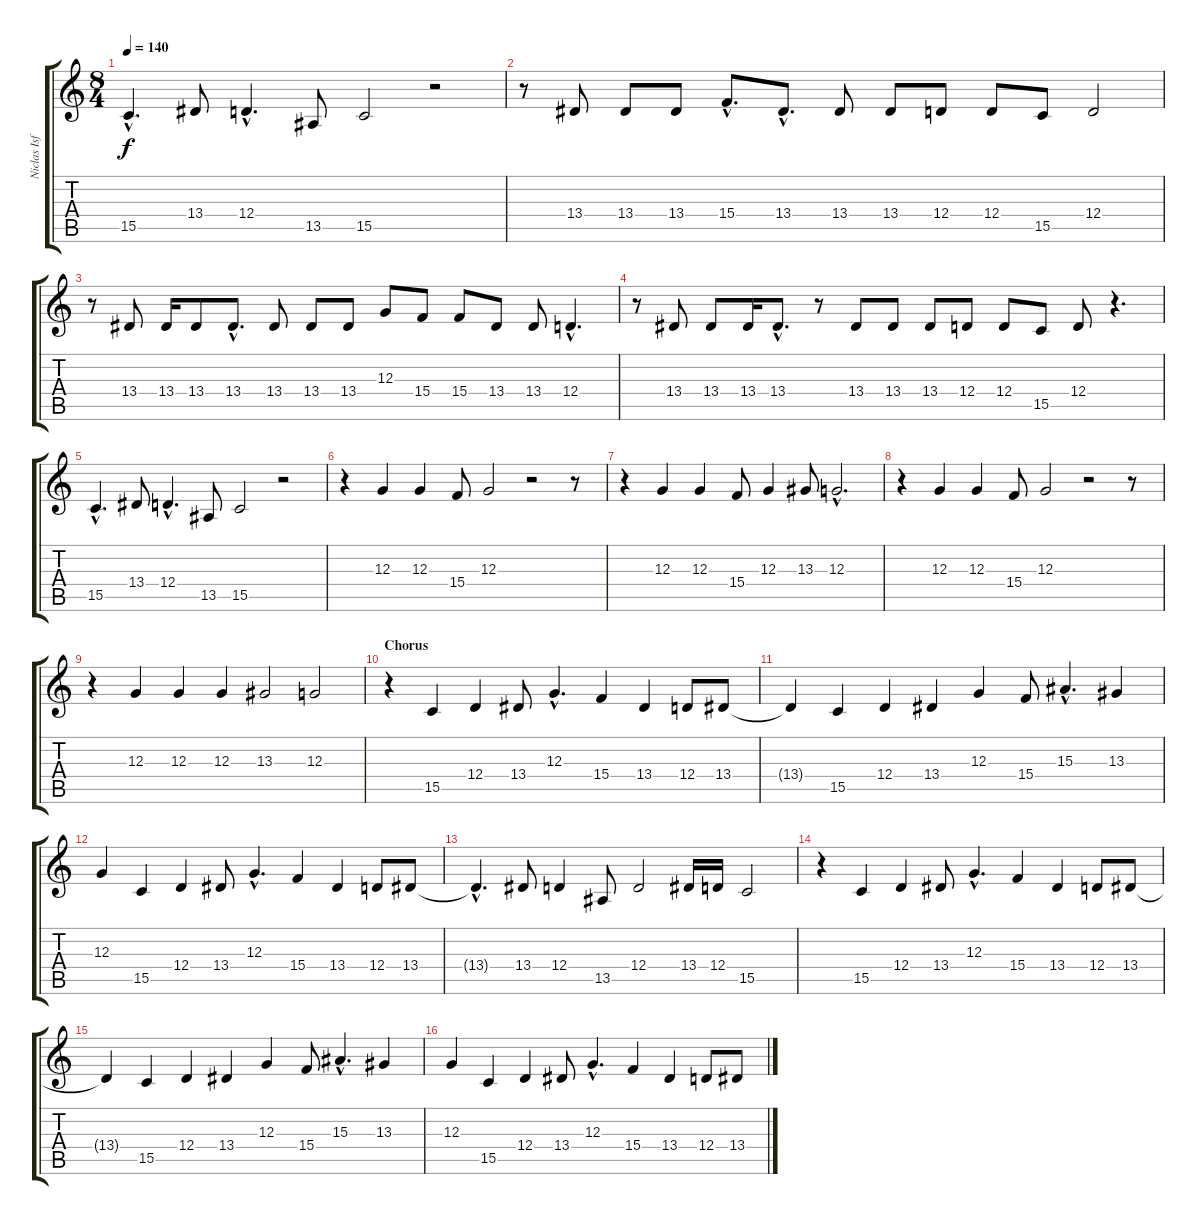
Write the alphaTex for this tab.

\track ("Niclas Isfeldt - Vocals" "Niclas Isf") {instrument cello}
\staff {score tabs}
\tuning (E4 B3 G3 D3 A2 E2) {hide}
\ts (8 4)
\tempo 140
\clef g2
\ks c
15.5{hac}.4{d dy f} 13.4.8 12.4{hac}.4{d} 13.5.8 15.5.2 r.2 |
r.8 13.4.8 13.4.8 13.4.8 15.4{hac}.8{d} 13.4{hac}.8{d} 13.4.8 13.4.8 12.4.8 12.4.8 15.5.8 12.4.2 |
r.8 13.4.8 13.4.16 13.4.8 13.4{hac}.8{d} 13.4.8 13.4.8 13.4.8 12.3.8 15.4.8 15.4.8 13.4.8 13.4.8 12.4{hac}.4{d} |
r.8 13.4.8 13.4.8 13.4.16 13.4{hac}.8{d} r.8 13.4.8 13.4.8 13.4.8 12.4.8 12.4.8 15.5.8 12.4.8 r.4{d} |
15.5{hac}.4{d} 13.4.8 12.4{hac}.4{d} 13.5.8 15.5.2 r.2 |
r.4 12.3.4 12.3.4 15.4.8 12.3.2 r.2 r.8 |
r.4 12.3.4 12.3.4 15.4.8 12.3.4 13.3.8 12.3{hac}.2{d} |
r.4 12.3.4 12.3.4 15.4.8 12.3.2 r.2 r.8 |
r.4 12.3.4 12.3.4 12.3.4 13.3.2 12.3.2 |
\section ("" "Chorus")
r.4 15.5.4 12.4.4 13.4.8 12.3{hac}.4{d} 15.4.4 13.4.4 12.4.8 13.4.8 |
13.4{t}.4 15.5.4 12.4.4 13.4.4 12.3.4 15.4.8 15.3{hac}.4{d} 13.3.4 |
12.3.4 15.5.4 12.4.4 13.4.8 12.3{hac}.4{d} 15.4.4 13.4.4 12.4.8 13.4.8 |
13.4{hac t}.4{d} 13.4.8 12.4.4 13.5.8 12.4.2 13.4.16 12.4.16 15.5.2 |
r.4 15.5.4 12.4.4 13.4.8 12.3{hac}.4{d} 15.4.4 13.4.4 12.4.8 13.4.8 |
13.4{t}.4 15.5.4 12.4.4 13.4.4 12.3.4 15.4.8 15.3{hac}.4{d} 13.3.4 |
12.3.4 15.5.4 12.4.4 13.4.8 12.3{hac}.4{d} 15.4.4 13.4.4 12.4.8 13.4.8
